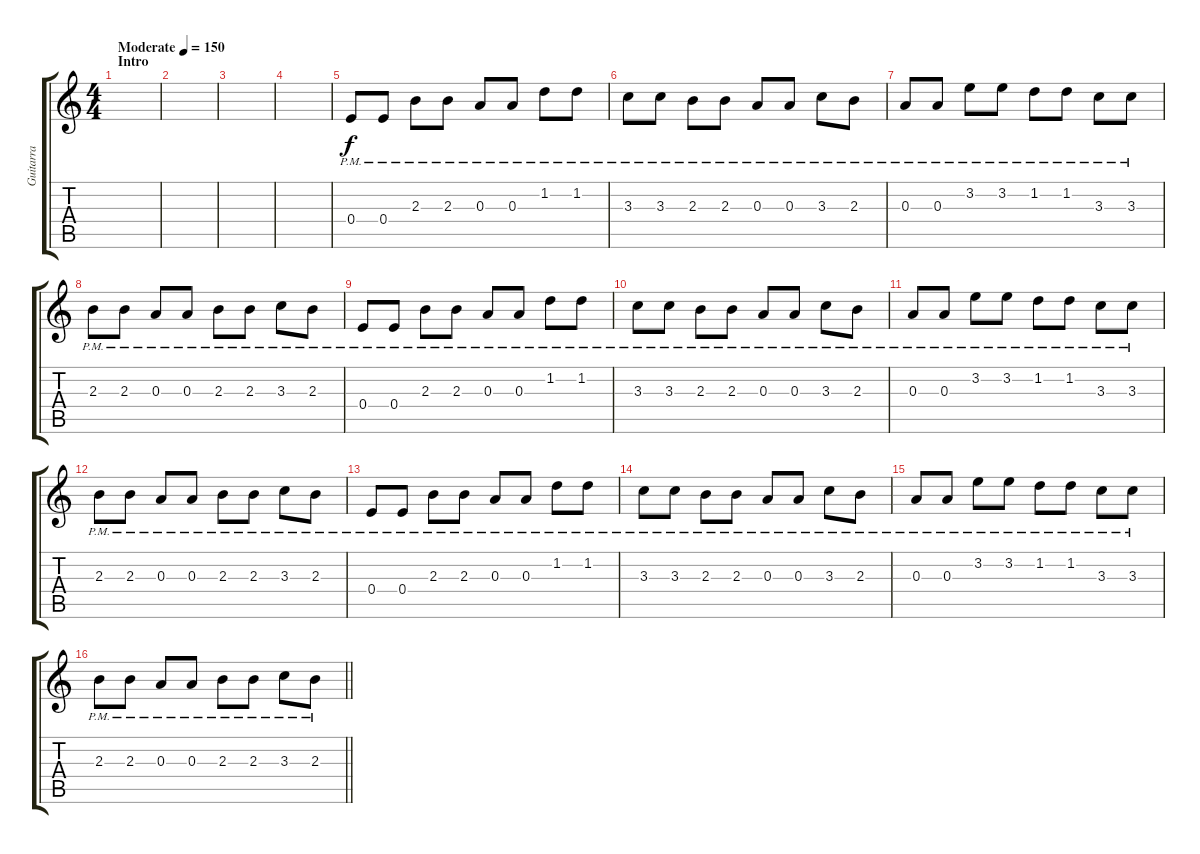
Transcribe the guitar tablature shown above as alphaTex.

\track ("Guitarra" "Guitarra") {instrument distortionguitar}
\staff {score tabs}
\tuning (Gb4 Db4 A3 E3 B2 Gb2) {hide}
\ts (4 4)
\section ("" "Intro")
\tempo (150 "Moderate")
\clef g2
\ks c
|
|
|
|
0.4{pm}.8{balance 16} 0.4{pm}.8 2.3{pm}.8 2.3{pm}.8 0.3{pm}.8 0.3{pm}.8 1.2{pm}.8 1.2{pm}.8 |
3.3{pm}.8{balance 0} 3.3{pm}.8 2.3{pm}.8 2.3{pm}.8 0.3{pm}.8 0.3{pm}.8 3.3{pm}.8 2.3{pm}.8 |
0.3{pm}.8{balance 16} 0.3{pm}.8 3.2{pm}.8 3.2{pm}.8{volume 13} 1.2{pm}.8 1.2{pm}.8 3.3{pm}.8 3.3{pm}.8 |
2.3{pm}.8{balance 0} 2.3{pm}.8 0.3{pm}.8 0.3{pm}.8 2.3{pm}.8 2.3{pm}.8 3.3{pm}.8 2.3{pm}.8 |
0.4{pm}.8{balance 16} 0.4{pm}.8 2.3{pm}.8 2.3{pm}.8 0.3{pm}.8 0.3{pm}.8 1.2{pm}.8 1.2{pm}.8 |
3.3{pm}.8{balance 0} 3.3{pm}.8 2.3{pm}.8 2.3{pm}.8 0.3{pm}.8 0.3{pm}.8 3.3{pm}.8 2.3{pm}.8 |
0.3{pm}.8{balance 16} 0.3{pm}.8 3.2{pm}.8 3.2{pm}.8 1.2{pm}.8 1.2{pm}.8 3.3{pm}.8 3.3{pm}.8 |
2.3{pm}.8{balance 0} 2.3{pm}.8 0.3{pm}.8 0.3{pm}.8 2.3{pm}.8 2.3{pm}.8 3.3{pm}.8 2.3{pm}.8 |
0.4{pm}.8{balance 16} 0.4{pm}.8 2.3{pm}.8 2.3{pm}.8 0.3{pm}.8 0.3{pm}.8 1.2{pm}.8 1.2{pm}.8 |
3.3{pm}.8{balance 0} 3.3{pm}.8 2.3{pm}.8 2.3{pm}.8 0.3{pm}.8 0.3{pm}.8 3.3{pm}.8 2.3{pm}.8 |
0.3{pm}.8{balance 16} 0.3{pm}.8 3.2{pm}.8 3.2{pm}.8 1.2{pm}.8 1.2{pm}.8 3.3{pm}.8 3.3{pm}.8 |
\barLineRight lightlight
2.3{pm}.8{balance 0} 2.3{pm}.8 0.3{pm}.8 0.3{pm}.8 2.3{pm}.8 2.3{pm}.8 3.3{pm}.8 2.3{pm}.8
